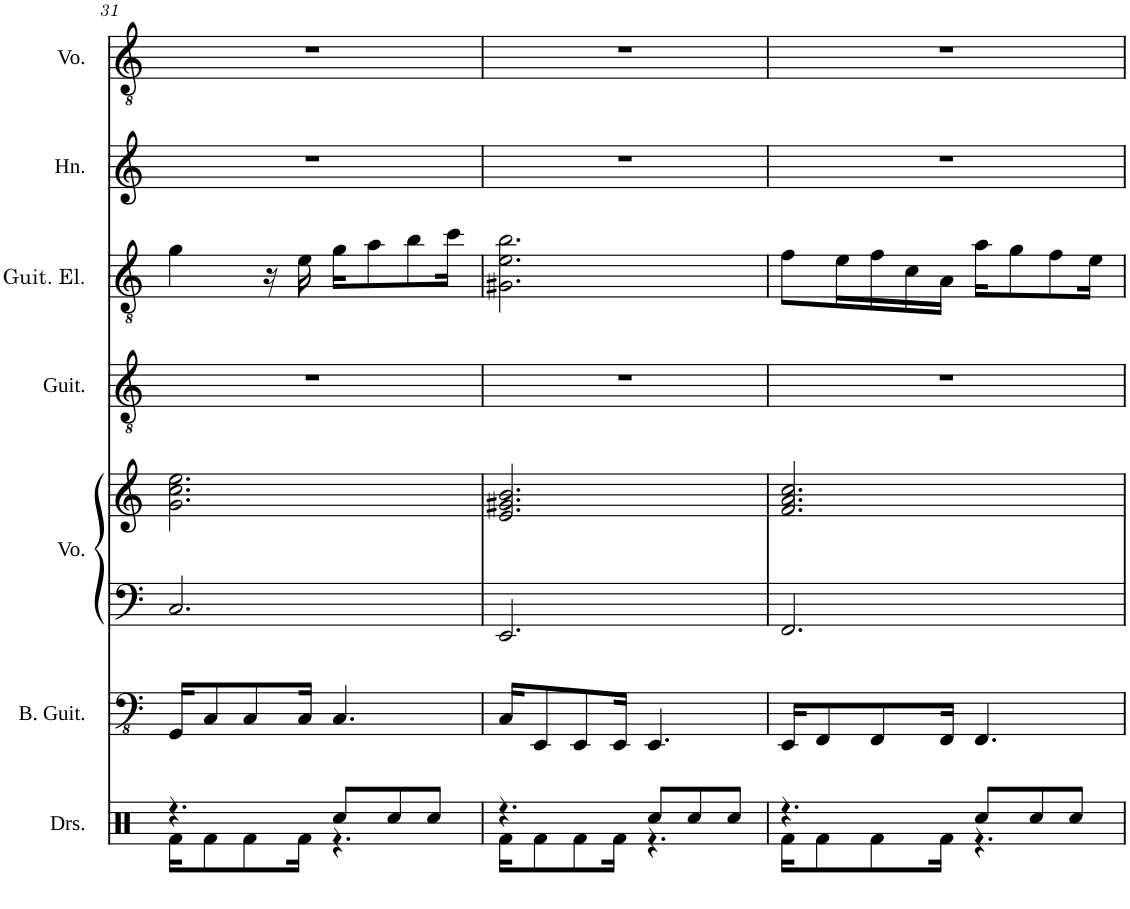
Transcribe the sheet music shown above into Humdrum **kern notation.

**kern	**kern	**kern	**kern	**kern	**kern	**kern	**kern
*part7	*part6	*part5	*part5	*part4	*part3	*part2	*part1
*staff8	*staff7	*staff6	*staff5	*staff4	*staff3	*staff2	*staff1
*I"Drumset	*I"Bass Guitar	*I"Voice	*	*I"Guitar	*I"Guitare électrique	*I"Horn	*I"Voice
*I'Drs.	*I'B. Guit.	*I'Vo.	*	*I'Guit.	*I'Guit. El.	*I'Hn.	*I'Vo.
!!LO:PB:g=z
*clefX	*clefFv4	*clefF4	*clefG2	*clefGv2	*clefGv2	*clefG2	*clefGv2
*	*	*	*	*	*	*Trd4c7	*
*k[]	*k[]	*k[]	*k[]	*k[]	*k[]	*k[]	*k[]
*M6/8	*M6/8	*M6/8	*M6/8	*M6/8	*M6/8	*M6/8	*M6/8
=31	=31	=31	=31	=31	=31	=31	=31
*^	*	*	*	*	*	*	*
4.r	16Rf\KL	16GGG/KL	2.C/	2.g\ 2.cc\ 2.ee\	2.r	4g\	2.r	2.r
.	8Rf\	8CC/	.	.	.	.	.	.
.	8Rf\	8CC/	.	.	.	.	.	.
.	.	.	.	.	.	16r	.	.
.	16Rf\Jk	16CC/Jk	.	.	.	16e\	.	.
8Rcc/L	4.r	4.CC/	.	.	.	16g\KL	.	.
.	.	.	.	.	.	8a\	.	.
8Rcc/	.	.	.	.	.	.	.	.
.	.	.	.	.	.	8b\	.	.
8Rcc/J	.	.	.	.	.	.	.	.
.	.	.	.	.	.	16cc\Jk	.	.
=32	=32	=32	=32	=32	=32	=32	=32	=32
4.r	16Rf\KL	16CC/KL	2.EE/	2.e/ 2.g#X/ 2.b/	2.r	2.G#X\ 2.e\ 2.b\	2.r	2.r
.	8Rf\	8EEE/	.	.	.	.	.	.
.	8Rf\	8EEE/	.	.	.	.	.	.
.	16Rf\Jk	16EEE/Jk	.	.	.	.	.	.
8Rcc/L	4.r	4.EEE/	.	.	.	.	.	.
8Rcc/	.	.	.	.	.	.	.	.
8Rcc/J	.	.	.	.	.	.	.	.
=33	=33	=33	=33	=33	=33	=33	=33	=33
4.r	16Rf\KL	16EEE/KL	2.FF/	2.f/ 2.a/ 2.cc/	2.r	8f\L	2.r	2.r
.	8Rf\	8FFF/	.	.	.	.	.	.
.	.	.	.	.	.	16e\L	.	.
.	8Rf\	8FFF/	.	.	.	16f\	.	.
.	.	.	.	.	.	16c\	.	.
.	16Rf\Jk	16FFF/Jk	.	.	.	16A\JJ	.	.
8Rcc/L	4.r	4.FFF/	.	.	.	16a\KL	.	.
.	.	.	.	.	.	8g\	.	.
8Rcc/	.	.	.	.	.	.	.	.
.	.	.	.	.	.	8f\	.	.
8Rcc/J	.	.	.	.	.	.	.	.
.	.	.	.	.	.	16e\Jk	.	.
*v	*v	*	*	*	*	*	*	*
=	=	=	=	=	=	=	=
*-	*-	*-	*-	*-	*-	*-	*-
